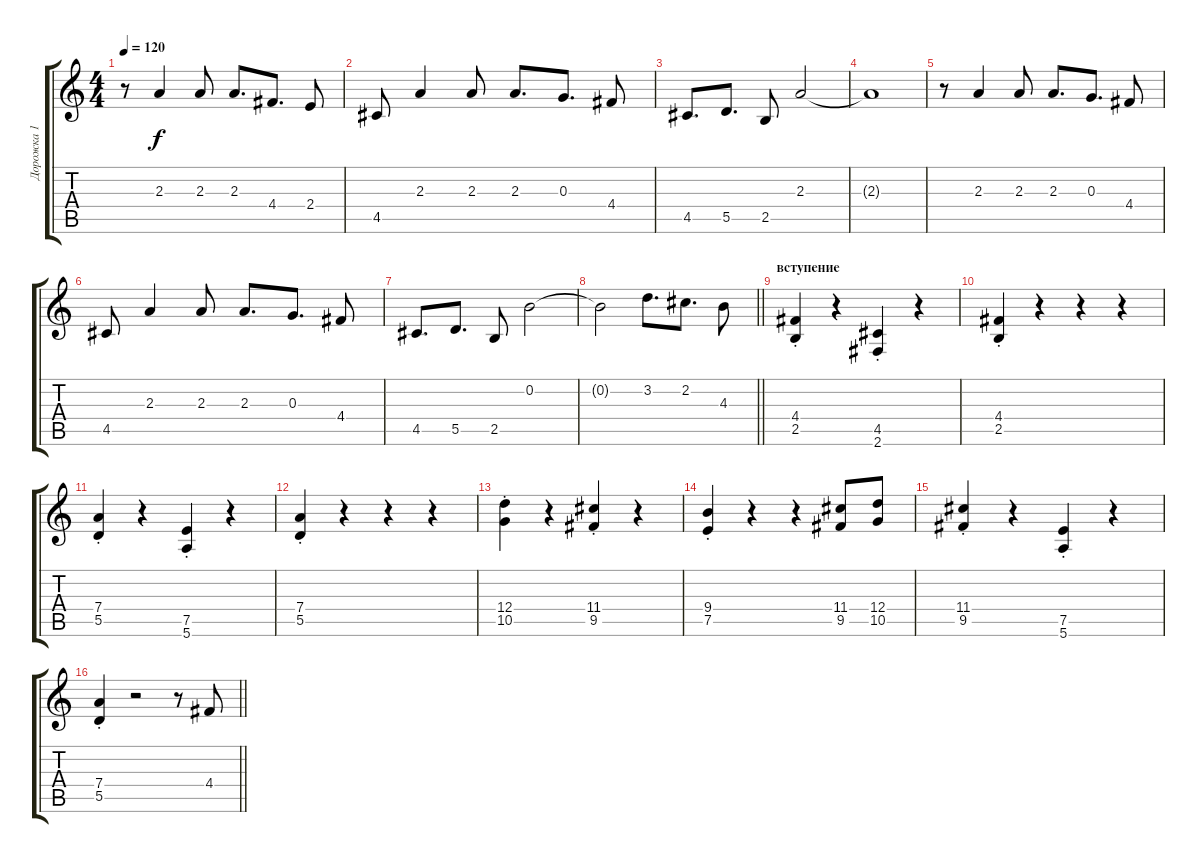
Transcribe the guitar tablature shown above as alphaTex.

\track ("Дорожка 1" "Дорожка 1") {instrument electricguitarjazz}
\staff {score tabs}
\tuning (E4 B3 G3 D3 A2 E2) {hide}
\ts (4 4)
\tempo 120
\clef g2
\ks c
r.8{dy f} 2.3.4 2.3.8 2.3.8{d} 4.4.8{d} 2.4.8 |
4.5.8 2.3.4 2.3.8 2.3.8{d} 0.3.8{d} 4.4.8 |
4.5.8{d} 5.5.8{d} 2.5.8 2.3.2 |
2.3{t}.1 |
r.8 2.3.4 2.3.8 2.3.8{d} 0.3.8{d} 4.4.8 |
4.5.8 2.3.4 2.3.8 2.3.8{d} 0.3.8{d} 4.4.8 |
4.5.8{d} 5.5.8{d} 2.5.8 0.2.2 |
\barLineRight lightlight
0.2{t}.2 3.2.8{d} 2.2.8{d} 4.3.8 |
\section ("" "вступение")
(4.4{st} 2.5{st}).4{instrument electricguitarjazz} r.4 (4.5{st} 2.6{st}).4 r.4 |
(4.4{st} 2.5{st}).4 r.4 r.4 r.4 |
(7.4{st} 5.5{st}).4 r.4 (7.5{st} 5.6{st}).4 r.4 |
(7.4{st} 5.5{st}).4 r.4 r.4 r.4 |
(12.4{st} 10.5{st}).4 r.4 (11.4{st} 9.5{st}).4 r.4 |
(9.4{st} 7.5{st}).4 r.4 r.4 (11.4 9.5).8 (12.4 10.5).8 |
(11.4{st} 9.5{st}).4 r.4 (7.5{st} 5.6{st}).4 r.4 |
\barLineRight lightlight
(7.4{st} 5.5{st}).4 r.2 r.8 4.4.8
